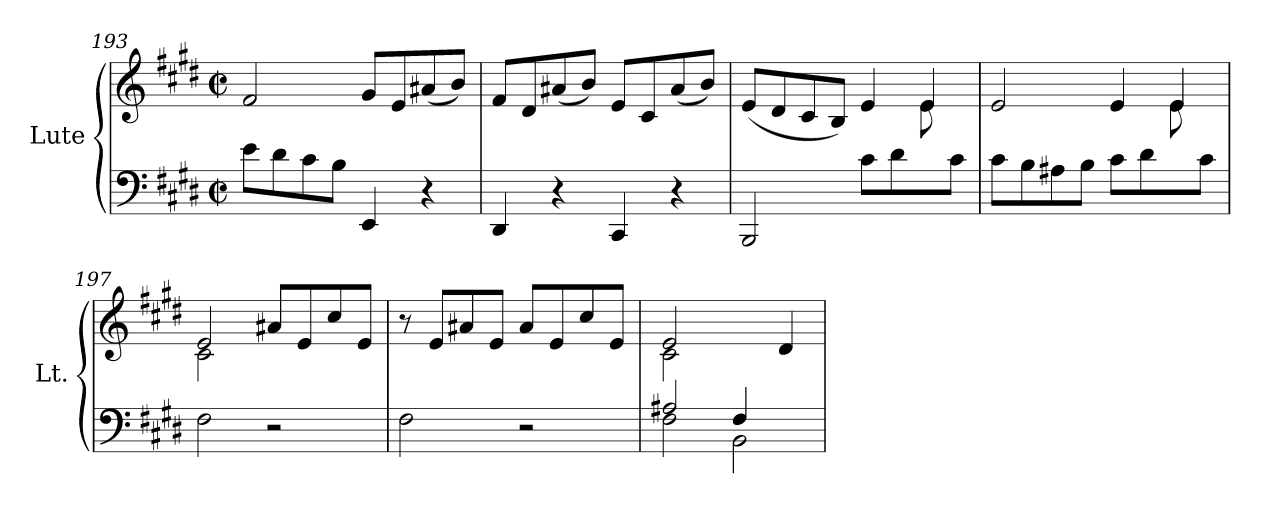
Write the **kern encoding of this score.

**kern	**kern
*part1	*part1
*staff2	*staff1
*I"Lute	*
*I'Lt.	*
*clefF4	*clefG2
*k[f#c#g#d#]	*k[f#c#g#d#]
*M2/2	*M2/2
*met(c|)	*met(c|)
=193	=193
8e\L	2f#/
8d#\	.
8c#\	.
8B\J	.
4EE/	8g#/L
.	8e/
4r	(8a#X/
.	8b/J)
=194	=194
4DD#/	8f#/L
.	8d#/
4r	(8a#X/
.	8b/J)
4CC#/	8e/L
.	8c#/
4r	(8a#/
.	8b/J)
!!LO:LB:g=z
=195	=195
*	*^
2BBB/	(8e/L	2.ryy
.	8d#/	.
.	8c#/	.
.	8B/J)	.
8c#\L	4e/	.
8d#\	.	.
8ryy	4e/	8e\
8c#\J	.	8ryy
=196	=196	=196
8c#\L	2e/	2.ryy
8B\	.	.
8A#X\	.	.
8B\J	.	.
8c#\L	4e/	.
8d#\	.	.
8ryy	4e/	8e\
8c#\J	.	8ryy
=197	=197	=197
2F#\	2e/	2c#\
2r	8a#X/L	2ryy
.	8e/	.
.	8cc#/	.
.	8e/J	.
*	*v	*v
=198	=198
2F#\	8r
.	8e/L
.	8a#X/
.	8e/J
2r	8a#/L
.	8e/
.	8cc#/
.	8e/J
=199	=199
*^	*^
2A#X/	2F#\	2e/	2c#\
4F#/	2BB\	4ryy	4ryy
4ryy	.	4d#/	4ryy
*v	*v	*	*
*	*v	*v
=	=
*-	*-
